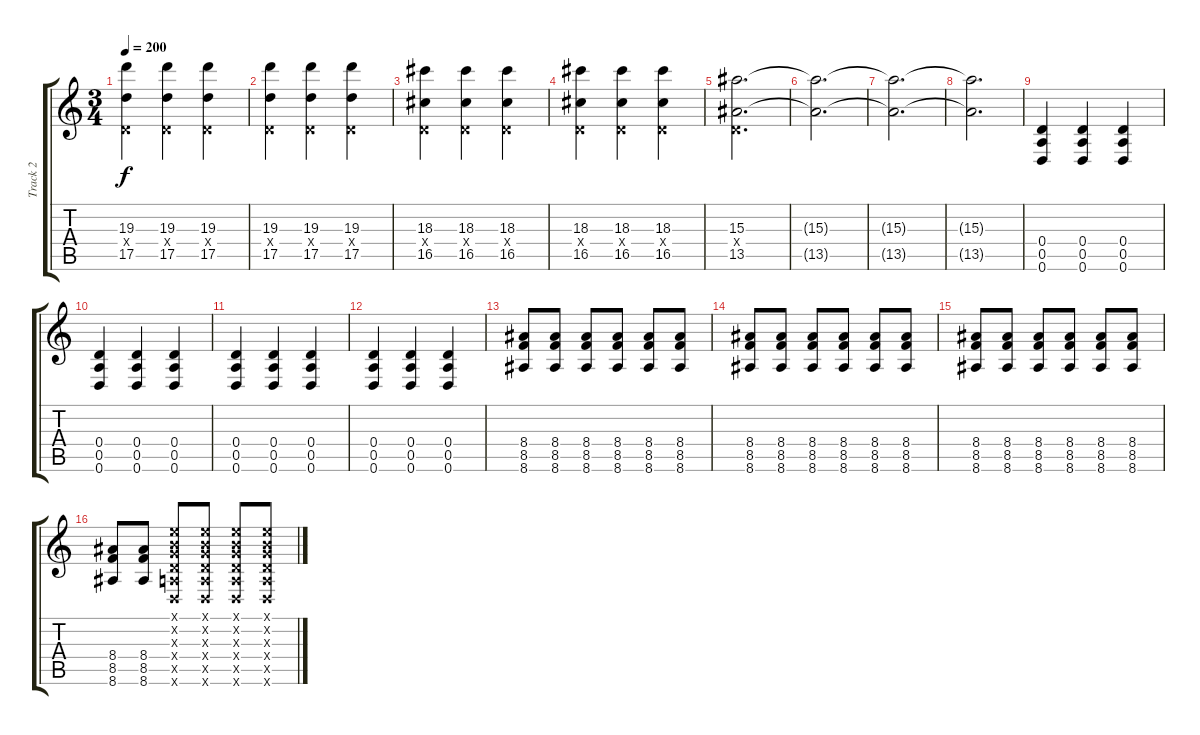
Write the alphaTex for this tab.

\track ("Track 2" "Track 2") {instrument distortionguitar}
\staff {score tabs}
\tuning (E4 B3 G3 D3 A2 D2) {hide}
\ts (3 4)
\tempo 200
\clef g2
\ks c
(19.3 0.4{x} 17.5).4{dy f} (19.3 0.4{x} 17.5).4 (19.3 0.4{x} 17.5).4 |
(19.3 0.4{x} 17.5).4 (19.3 0.4{x} 17.5).4 (19.3 0.4{x} 17.5).4 |
(18.3 0.4{x} 16.5).4 (18.3 0.4{x} 16.5).4 (18.3 0.4{x} 16.5).4 |
(18.3 0.4{x} 16.5).4 (18.3 0.4{x} 16.5).4 (18.3 0.4{x} 16.5).4 |
(15.3 0.4{x} 13.5).2{d} |
(15.3{t} 13.5{t}).2{d} |
(15.3{t} 13.5{t}).2{d} |
(15.3{t} 13.5{t}).2{d} |
(0.4 0.5 0.6).4 (0.4 0.5 0.6).4 (0.4 0.5 0.6).4 |
(0.4 0.5 0.6).4 (0.4 0.5 0.6).4 (0.4 0.5 0.6).4 |
(0.4 0.5 0.6).4 (0.4 0.5 0.6).4 (0.4 0.5 0.6).4 |
(0.4 0.5 0.6).4 (0.4 0.5 0.6).4 (0.4 0.5 0.6).4 |
(8.4 8.5 8.6).8 (8.4 8.5 8.6).8 (8.4 8.5 8.6).8 (8.4 8.5 8.6).8 (8.4 8.5 8.6).8 (8.4 8.5 8.6).8 |
(8.4 8.5 8.6).8 (8.4 8.5 8.6).8 (8.4 8.5 8.6).8 (8.4 8.5 8.6).8 (8.4 8.5 8.6).8 (8.4 8.5 8.6).8 |
(8.4 8.5 8.6).8 (8.4 8.5 8.6).8 (8.4 8.5 8.6).8 (8.4 8.5 8.6).8 (8.4 8.5 8.6).8 (8.4 8.5 8.6).8 |
(8.4 8.5 8.6).8 (8.4 8.5 8.6).8 (0.1{x} 0.2{x} 0.3{x} 0.4{x} 0.5{x} 0.6{x}).8 (0.1{x} 0.2{x} 0.3{x} 0.4{x} 0.5{x} 0.6{x}).8 (0.1{x} 0.2{x} 0.3{x} 0.4{x} 0.5{x} 0.6{x}).8 (0.1{x} 0.2{x} 0.3{x} 0.4{x} 0.5{x} 0.6{x}).8
